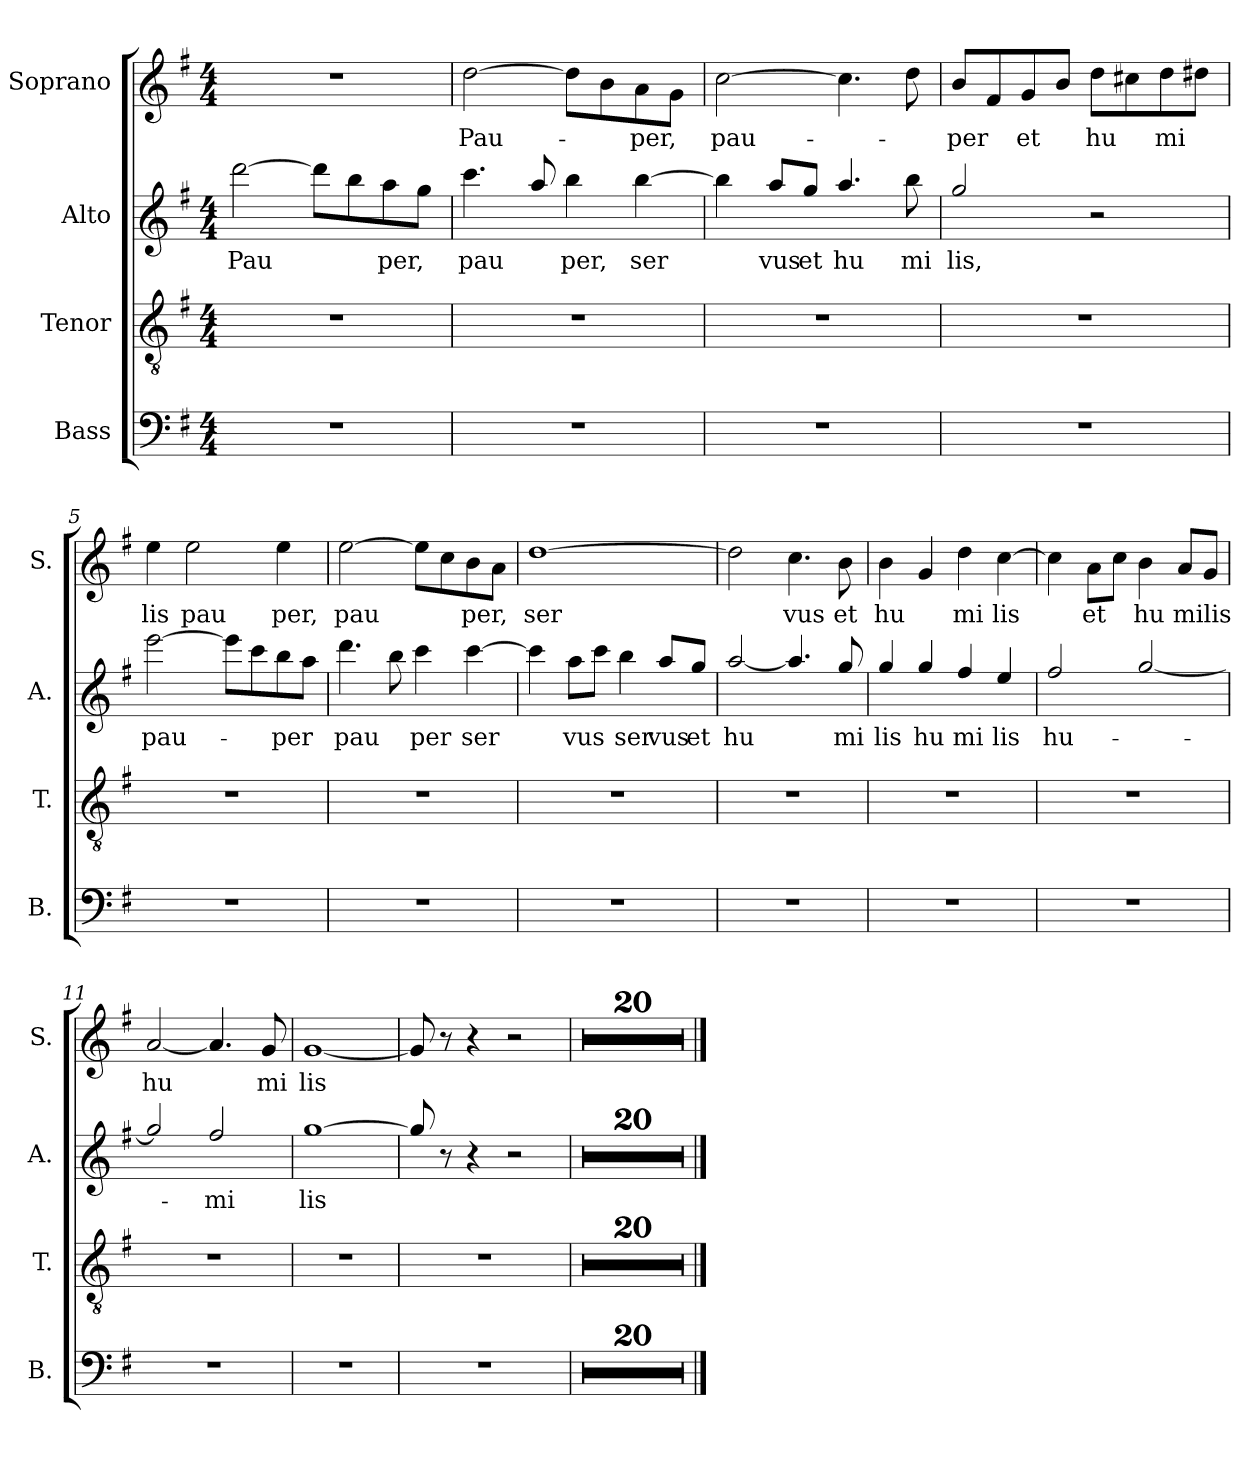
**kern	**kern	**kern	**text	**kern	**text
*part4	*part3	*part2	*part2	*part1	*part1
*staff4	*staff3	*staff2	*staff2	*staff1	*staff1
*I"Bass	*I"Tenor	*I"Alto	*	*I"Soprano	*
*I'B.	*I'T.	*I'A.	*	*I'S.	*
*clefF4	*clefGv2	*clefG2	*	*clefG2	*
*	*	*ITrd7c12	*	*	*
*k[f#]	*k[f#]	*k[f#]	*	*k[f#]	*
*M4/4	*M4/4	*M4/4	*	*M4/4	*
*MM60	*MM60	*MM60	*	*MM60	*
=1	=1	=1	=1	=1	=1
1r	1r	[2dd\	Pau	1r	.
.	.	8dd\L]	.	.	.
.	.	8b\	.	.	.
.	.	8a\	per,	.	.
.	.	8g\J	.	.	.
=2	=2	=2	=2	=2	=2
*	*	*	*	*MM60	*
1r	1r	4.cc\	pau	[2dd\	Pau-
.	.	8a/	.	.	.
.	.	4b\	per,	8dd\L]	.
.	.	.	.	8b\	.
.	.	[4b\	ser	8a\	-per,
.	.	.	.	8g\J	.
=3	=3	=3	=3	=3	=3
1r	1r	4b\]	.	[2cc\	pau-
.	.	8a/L	vus	.	.
.	.	8g/J	et	.	.
.	.	4.a/	hu	4.cc\]	.
.	.	8b\	mi	8dd\	.
=4	=4	=4	=4	=4	=4
1r	1r	2g/	lis,	8b/L	-per
.	.	.	.	8f#/	.
.	.	.	.	8g/	et
.	.	.	.	8b/J	.
.	.	2r	.	8dd\L	hu
.	.	.	.	8cc#X\	.
.	.	.	.	8dd\	mi
.	.	.	.	8dd#X\J	.
!!LO:LB:g=z
=5	=5	=5	=5	=5	=5
1r	1r	[2ee\	pau-	4ee\	lis
.	.	.	.	2ee\	pau
.	.	8ee\L]	.	.	.
.	.	8cc\	.	.	.
.	.	8b\	-per	4ee\	per,
.	.	8a\J	.	.	.
=6	=6	=6	=6	=6	=6
1r	1r	4.dd\	pau	[2ee\	pau
.	.	8b\	.	.	.
.	.	4cc\	per	8ee\L]	.
.	.	.	.	8cc\	.
.	.	[4cc\	ser	8b\	per,
.	.	.	.	8a\J	.
=7	=7	=7	=7	=7	=7
1r	1r	4cc\]	.	[1dd	ser
.	.	8a\L	vus	.	.
.	.	8cc\J	.	.	.
.	.	4b\	ser	.	.
.	.	8a/L	vus	.	.
.	.	8g/J	et	.	.
=8	=8	=8	=8	=8	=8
1r	1r	[2a/	hu	2dd\]	.
.	.	4.a/]	.	4.cc\	vus
.	.	8g/	mi	8b\	et
=9	=9	=9	=9	=9	=9
1r	1r	4g/	lis	4b\	hu
.	.	4g/	hu	4g/	.
.	.	4f#/	mi	4dd\	mi
.	.	4e/	lis	[4cc\	lis
!!LO:PB:g=z
=10	=10	=10	=10	=10	=10
1r	1r	2f#/	hu-	4cc\]	.
.	.	.	.	8a\L	et
.	.	.	.	8cc\J	.
.	.	[2g/	.	4b\	hu
.	.	.	.	8a/L	milis
.	.	.	.	8g/J	.
=11	=11	=11	=11	=11	=11
1r	1r	2g/]	.	[2a/	hu
.	.	2f#/	-mi	4.a/]	.
.	.	.	.	8g/	mi
=12	=12	=12	=12	=12	=12
1r	1r	[1g	lis	[1g	lis
=13	=13	=13	=13	=13	=13
1r	1r	8g/]	.	8g/]	.
.	.	8r	.	8r	.
.	.	4r	.	4r	.
.	.	2r	.	2r	.
=14	=14	=14	=14	=14	=14
1r	1r	1r	.	1r	.
=15	=15	=15	=15	=15	=15
1r	1r	1r	.	1r	.
=16	=16	=16	=16	=16	=16
1r	1r	1r	.	1r	.
=17	=17	=17	=17	=17	=17
1r	1r	1r	.	1r	.
=18	=18	=18	=18	=18	=18
1r	1r	1r	.	1r	.
=19	=19	=19	=19	=19	=19
1r	1r	1r	.	1r	.
=20	=20	=20	=20	=20	=20
1r	1r	1r	.	1r	.
=21	=21	=21	=21	=21	=21
1r	1r	1r	.	1r	.
!!LO:LB:g=z
=22	=22	=22	=22	=22	=22
1r	1r	1r	.	1r	.
=23	=23	=23	=23	=23	=23
1r	1r	1r	.	1r	.
=24	=24	=24	=24	=24	=24
1r	1r	1r	.	1r	.
=25	=25	=25	=25	=25	=25
1r	1r	1r	.	1r	.
=26	=26	=26	=26	=26	=26
1r	1r	1r	.	1r	.
=27	=27	=27	=27	=27	=27
1r	1r	1r	.	1r	.
=28	=28	=28	=28	=28	=28
1r	1r	1r	.	1r	.
=29	=29	=29	=29	=29	=29
1r	1r	1r	.	1r	.
=30	=30	=30	=30	=30	=30
1r	1r	1r	.	1r	.
=31	=31	=31	=31	=31	=31
1r	1r	1r	.	1r	.
=32	=32	=32	=32	=32	=32
1r	1r	1r	.	1r	.
=33	=33	=33	=33	=33	=33
1r	1r	1r	.	1r	.
==	==	==	==	==	==
*-	*-	*-	*-	*-	*-
